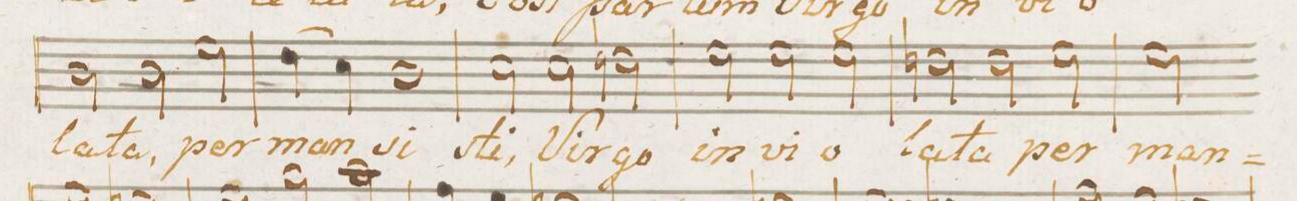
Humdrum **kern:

**kern	**text
*I"Soprano.	*
*clefC1	*
*k[b-]	*
*M3/2	*
2g\	-la-
2g\	-ta,
2cc\	per-
=22	=22
(4b-\	-man-
4a\)	.
1g	-si-
=23	=23
2a\	-sti,
2a\	Vir-
2bn\	-go
=24	=24
2cc\	in-
2cc\	-vi-
2cc\	-o-
=25	=25
2bn\	-la-
2b\	-ta,
2cc\	per-
=26	=26
2cc\	-man-
*-	*-
